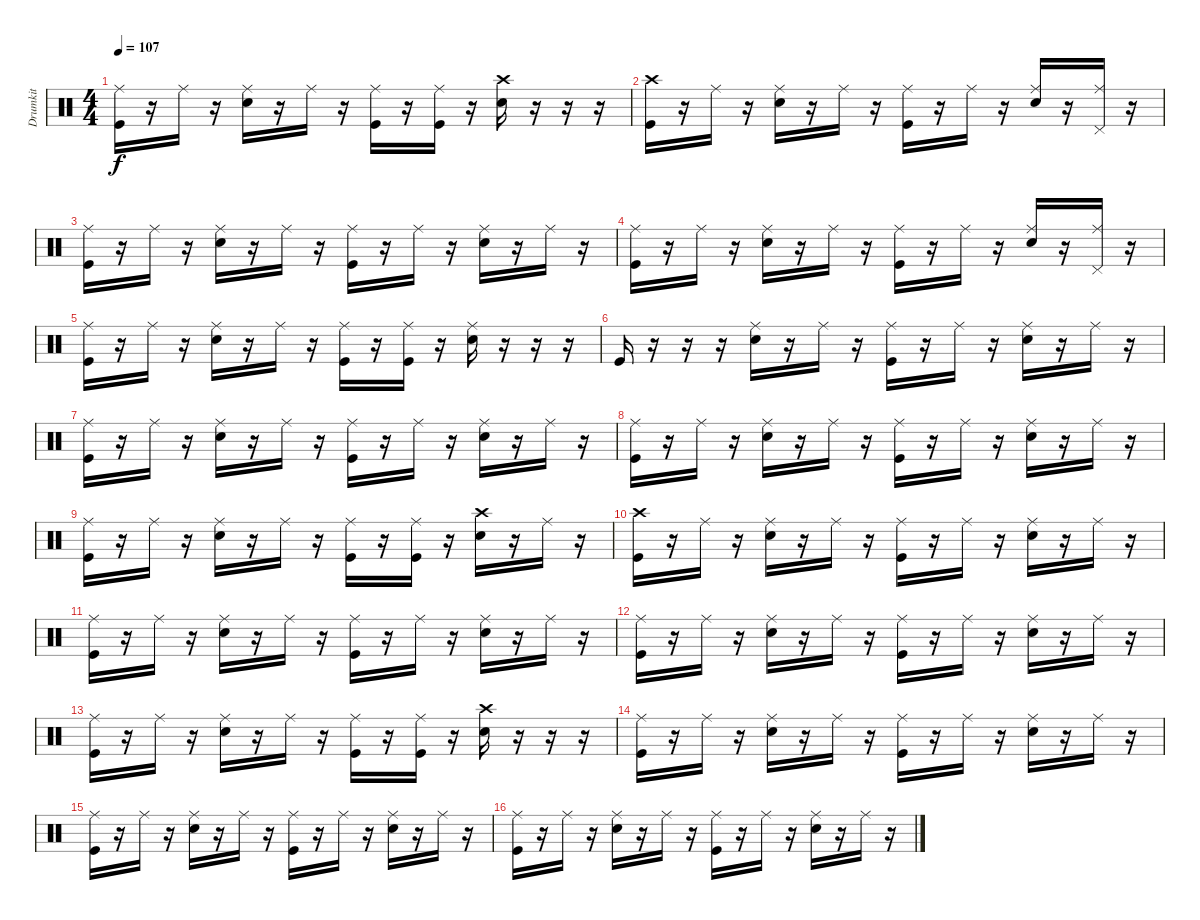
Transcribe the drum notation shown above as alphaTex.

\track ("Drumkit" "Drumkit") {instrument percussion}
\staff {score}
\articulation defaults
\ts (4 4)
\tempo 107
\clef neutral
\ks c
("Ride (middle)" "Kick (hit)").16{dy f} r.16 "Ride (middle)".16 r.16 ("Ride (middle)" "Snare (hit) 2").16 r.16 "Ride (middle)".16 r.16 ("Ride (middle)" "Kick (hit)").16 r.16 ("Ride (middle)" "Kick (hit)").16 r.16 ("Crash high (hit)" "Snare (hit) 2").16 r.16 r.16 r.16 |
("Crash high (hit)" "Kick (hit)").16 r.16 "Ride (middle)".16 r.16 ("Ride (middle)" "Snare (hit) 2").16 r.16 "Ride (middle)".16 r.16 ("Ride (middle)" "Kick (hit)").16 r.16 "Ride (middle)".16 r.16 ("Ride (middle)" "Snare (hit) 2").16 r.16 ("Ride (middle)" "Pedal Hi-Hat (hit)").16 r.16 |
("Ride (middle)" "Kick (hit)").16 r.16 "Ride (middle)".16 r.16 ("Ride (middle)" "Snare (hit) 2").16 r.16 "Ride (middle)".16 r.16 ("Ride (middle)" "Kick (hit)").16 r.16 "Ride (middle)".16 r.16 ("Ride (middle)" "Snare (hit) 2").16 r.16 "Ride (middle)".16 r.16 |
("Ride (middle)" "Kick (hit)").16 r.16 "Ride (middle)".16 r.16 ("Ride (middle)" "Snare (hit) 2").16 r.16 "Ride (middle)".16 r.16 ("Ride (middle)" "Kick (hit)").16 r.16 "Ride (middle)".16 r.16 ("Ride (middle)" "Snare (hit) 2").16 r.16 ("Ride (middle)" "Pedal Hi-Hat (hit)").16 r.16 |
("Ride (middle)" "Kick (hit)").16 r.16 "Ride (middle)".16 r.16 ("Ride (middle)" "Snare (hit) 2").16 r.16 "Ride (middle)".16 r.16 ("Ride (middle)" "Kick (hit)").16 r.16 ("Ride (middle)" "Kick (hit)").16 r.16 ("Ride (middle)" "Snare (hit) 2").16 r.16 r.16 r.16 |
"Kick (hit)".16 r.16 r.16 r.16 ("Ride (middle)" "Snare (hit) 2").16 r.16 "Ride (middle)".16 r.16 ("Ride (middle)" "Kick (hit)").16 r.16 "Ride (middle)".16 r.16 ("Ride (middle)" "Snare (hit) 2").16 r.16 "Ride (middle)".16 r.16 |
("Ride (middle)" "Kick (hit)").16 r.16 "Ride (middle)".16 r.16 ("Ride (middle)" "Snare (hit) 2").16 r.16 "Ride (middle)".16 r.16 ("Ride (middle)" "Kick (hit)").16 r.16 "Ride (middle)".16 r.16 ("Ride (middle)" "Snare (hit) 2").16 r.16 "Ride (middle)".16 r.16 |
("Ride (middle)" "Kick (hit)").16 r.16 "Ride (middle)".16 r.16 ("Ride (middle)" "Snare (hit) 2").16 r.16 "Ride (middle)".16 r.16 ("Ride (middle)" "Kick (hit)").16 r.16 "Ride (middle)".16 r.16 ("Ride (middle)" "Snare (hit) 2").16 r.16 "Ride (middle)".16 r.16 |
("Ride (middle)" "Kick (hit)").16 r.16 "Ride (middle)".16 r.16 ("Ride (middle)" "Snare (hit) 2").16 r.16 "Ride (middle)".16 r.16 ("Ride (middle)" "Kick (hit)").16 r.16 ("Ride (middle)" "Kick (hit)").16 r.16 ("Crash high (hit)" "Snare (hit) 2").16 r.16 "Ride (middle)".16 r.16 |
("Crash high (hit)" "Kick (hit)").16 r.16 "Ride (middle)".16 r.16 ("Ride (middle)" "Snare (hit) 2").16 r.16 "Ride (middle)".16 r.16 ("Ride (middle)" "Kick (hit)").16 r.16 "Ride (middle)".16 r.16 ("Ride (middle)" "Snare (hit) 2").16 r.16 "Ride (middle)".16 r.16 |
("Ride (middle)" "Kick (hit)").16 r.16 "Ride (middle)".16 r.16 ("Ride (middle)" "Snare (hit) 2").16 r.16 "Ride (middle)".16 r.16 ("Ride (middle)" "Kick (hit)").16 r.16 "Ride (middle)".16 r.16 ("Ride (middle)" "Snare (hit) 2").16 r.16 "Ride (middle)".16 r.16 |
("Ride (middle)" "Kick (hit)").16 r.16 "Ride (middle)".16 r.16 ("Ride (middle)" "Snare (hit) 2").16 r.16 "Ride (middle)".16 r.16 ("Ride (middle)" "Kick (hit)").16 r.16 "Ride (middle)".16 r.16 ("Ride (middle)" "Snare (hit) 2").16 r.16 "Ride (middle)".16 r.16 |
("Ride (middle)" "Kick (hit)").16 r.16 "Ride (middle)".16 r.16 ("Ride (middle)" "Snare (hit) 2").16 r.16 "Ride (middle)".16 r.16 ("Ride (middle)" "Kick (hit)").16 r.16 ("Ride (middle)" "Kick (hit)").16 r.16 ("Crash high (hit)" "Snare (hit) 2").16 r.16 r.16 r.16 |
("Ride (middle)" "Kick (hit)").16 r.16 "Ride (middle)".16 r.16 ("Ride (middle)" "Snare (hit) 2").16 r.16 "Ride (middle)".16 r.16 ("Ride (middle)" "Kick (hit)").16 r.16 "Ride (middle)".16 r.16 ("Ride (middle)" "Snare (hit) 2").16 r.16 "Ride (middle)".16 r.16 |
("Ride (middle)" "Kick (hit)").16 r.16 "Ride (middle)".16 r.16 ("Ride (middle)" "Snare (hit) 2").16 r.16 "Ride (middle)".16 r.16 ("Ride (middle)" "Kick (hit)").16 r.16 "Ride (middle)".16 r.16 ("Ride (middle)" "Snare (hit) 2").16 r.16 "Ride (middle)".16 r.16 |
("Ride (middle)" "Kick (hit)").16 r.16 "Ride (middle)".16 r.16 ("Ride (middle)" "Snare (hit) 2").16 r.16 "Ride (middle)".16 r.16 ("Ride (middle)" "Kick (hit)").16 r.16 "Ride (middle)".16 r.16 ("Ride (middle)" "Snare (hit) 2").16 r.16 "Ride (middle)".16 r.16
